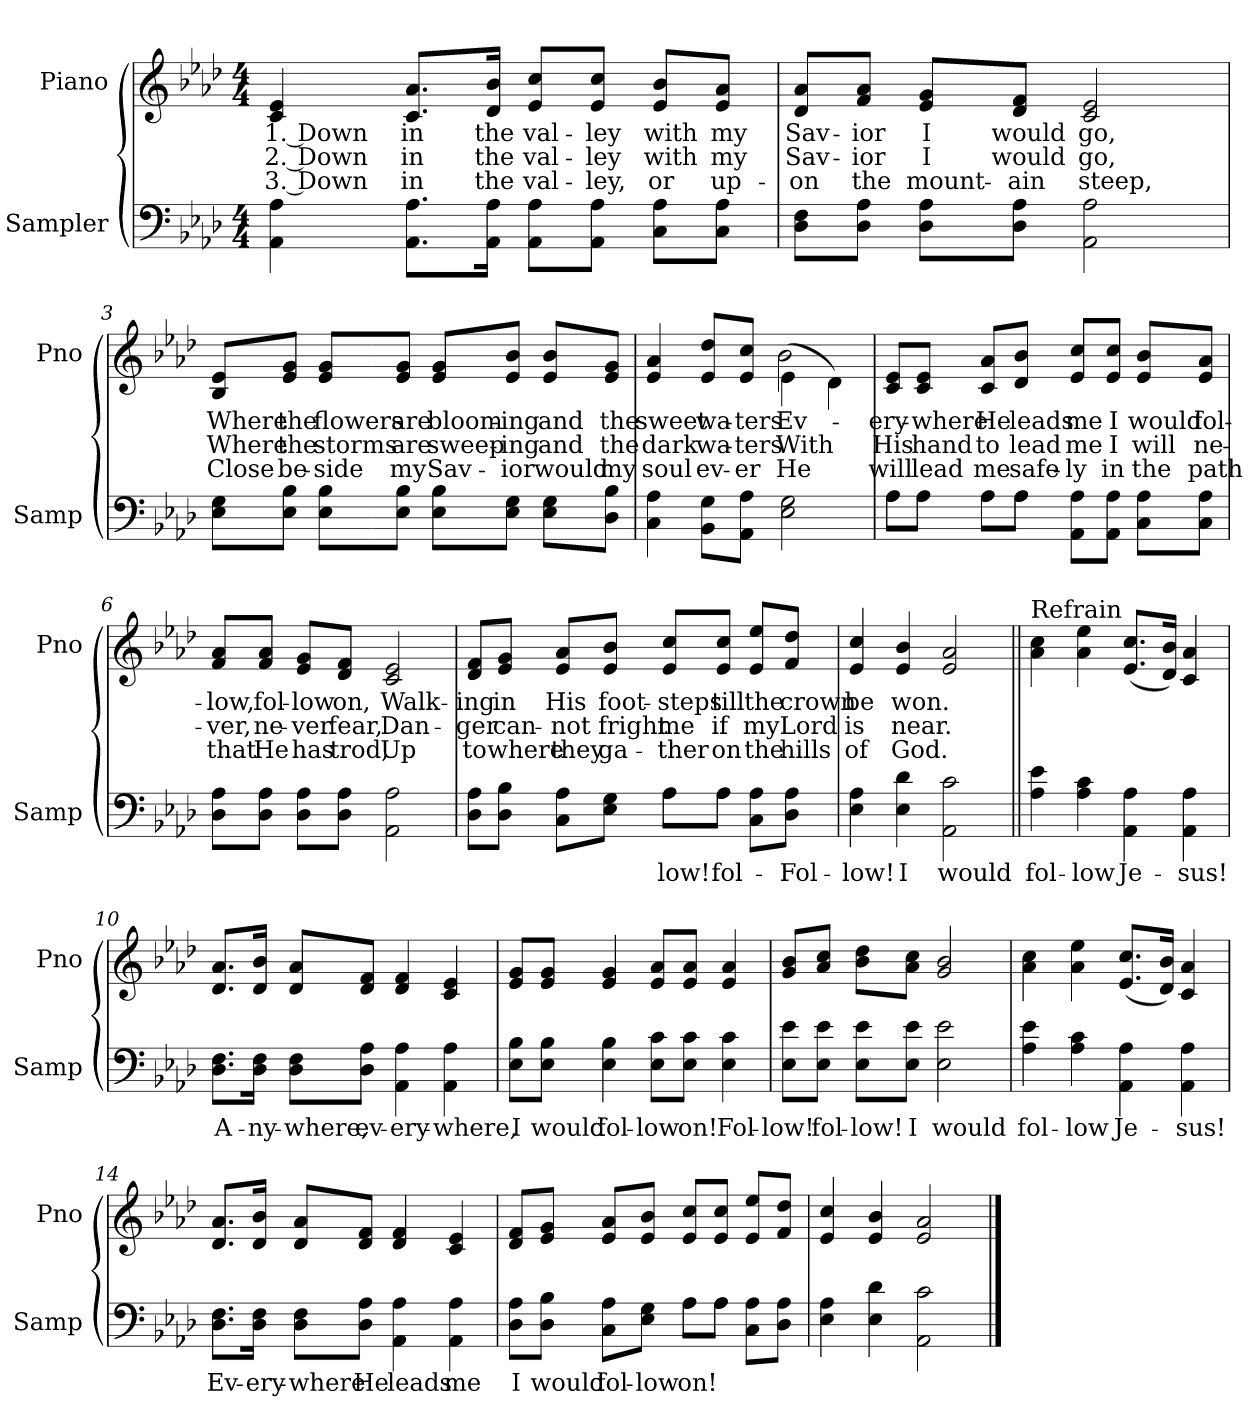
**kern	**text	**kern	**text	**text	**text
*part2	*part2	*part1	*part1	*part1	*part1
*staff2	*staff2	*staff1	*staff1	*staff1	*staff1
*I"Sampler	*	*I"Piano	*	*	*
*I'Samp	*	*I'Pno	*	*	*
*clefF4	*	*clefG2	*	*	*
*k[b-e-a-d-]	*	*k[b-e-a-d-]	*	*	*
*A-:	*	*A-:	*	*	*
*M4/4	*	*M4/4	*	*	*
=1	=1	=1	=1	=1	=1
4AA- 4A-	.	4c 4e-	1. Down	2. Down	3. Down
8.AA-\ 8.A-\L	.	8.c/ 8.a-/L	in	in	in
16AA-\ 16A-\Jk	.	16d-/ 16b-/Jk	the	the	the
8AA-\ 8A-\L	.	8e-/ 8cc/L	val-	val-	val-
8AA-\ 8A-\J	.	8e-/ 8cc/J	-ley	-ley	-ley,
8C\ 8A-\L	.	8e-/ 8b-/L	with	with	or
8C\ 8A-\J	.	8e-/ 8a-/J	my	my	up-
=2	=2	=2	=2	=2	=2
8D-\ 8F\L	.	8d-/ 8a-/L	Sav-	Sav-	-on
8D-\ 8A-\J	.	8f/ 8a-/J	-ior	-ior	the
8D-\ 8A-\L	.	8e-/ 8g/L	I	I	mount-
8D-\ 8A-\J	.	8d-/ 8f/J	would	would	-ain
2AA- 2A-	.	2c 2e-	go,	go,	steep,
=3	=3	=3	=3	=3	=3
8E-\ 8G\L	.	8B-/ 8e-/L	Where	Where	Close
8E-\ 8B-\J	.	8e-/ 8g/J	the	the	be-
8E-\ 8B-\L	.	8e-/ 8g/L	flowers	storms	-side
8E-\ 8B-\J	.	8e-/ 8g/J	are	are	my
8E-\ 8B-\L	.	8e-/ 8g/L	bloom-	sweep-	Sav-
8E-\ 8G\J	.	8e-/ 8b-/J	-ing	-ing	-ior
8E-\ 8G\L	.	8e-/ 8b-/L	and	and	would
8D-\ 8B-\J	.	8e-/ 8g/J	the	the	my
=4	=4	=4	=4	=4	=4
*	*	*^	*	*	*
4C 4A-	.	4e- 4a-	2ryy	sweet	dark	soul
8BB-\ 8G\L	.	8e-/ 8dd-/L	.	wa-	wa-	ev-
8AA-\ 8A-\J	.	8e-/ 8cc/J	.	-ters	-ters	-er
2E- 2G	.	(4e-\	2b-	Ev-	With	He
.	.	4d-\)	.	.	.	.
*	*	*v	*v	*	*	*
=5	=5	=5	=5	=5	=5
*^	*	*	*	*	*
8A-\L	8A-\L	.	8c/ 8e-/L	-ery-	His	will
8A-\J	8A-\J	.	8c/ 8e-/J	-where	hand	lead
8A-\L	8A-\L	.	8c/ 8a-/L	He	to	me
8A-\J	8A-\J	.	8d-/ 8b-/J	leads	lead	safe-
8AA-\ 8A-\L	2ryy	.	8e-/ 8cc/L	me	me	-ly
8AA-\ 8A-\J	.	.	8e-/ 8cc/J	I	I	in
8C\ 8A-\L	.	.	8e-/ 8b-/L	would	will	the
8C\ 8A-\J	.	.	8e-/ 8a-/J	fol-	ne-	path
*v	*v	*	*	*	*	*
=6	=6	=6	=6	=6	=6
8D-\ 8A-\L	.	8f/ 8a-/L	-low,	-ver,	that
8D-\ 8A-\J	.	8f/ 8a-/J	fol-	ne-	He
8D-\ 8A-\L	.	8e-/ 8g/L	-low	-ver	has
8D-\ 8A-\J	.	8d-/ 8f/J	on,	fear,	trod,
2AA- 2A-	.	2c 2e-	Walk-	Dan-	Up
=7	=7	=7	=7	=7	=7
*^	*	*	*	*	*
8D-\ 8A-\L	2ryy	.	8d-/ 8f/L	-ing	-ger	to
8D-\ 8B-\J	.	.	8e-/ 8g/J	in	can-	where
8C\ 8A-\L	.	.	8e-/ 8a-/L	His	-not	they
8E-\ 8G\J	.	.	8e-/ 8b-/J	foot-	fright	ga-
8A-\L	8A-\L	-low!	8e-/ 8cc/L	-steps	me	-ther
8A-\J	8A-\J	fol-	8e-/ 8cc/J	till	if	on
8C\ 8A-\L	4ryy	.	8e-/ 8ee-/L	the	my	the
8D-\ 8A-\J	.	Fol-	8f/ 8dd-/J	crown	Lord	hills
*v	*v	*	*	*	*	*
=8	=8	=8	=8	=8	=8
4E- 4A-	-low!	4e- 4cc	be	is	of
4E- 4d-	I	4e- 4b-	won.	near.	God.
2AA- 2c	would	2e- 2a-	.	.	.
=9||	=9||	=9||	=9||	=9||	=9||
!	!	!LO:TX:t=Refrain	!	!	!
4A- 4e-	fol-	4a- 4cc	.	.	.
4A- 4c	-low	4a- 4ee-	.	.	.
4AA- 4A-	Je-	(8.e-/ 8.cc/L	.	.	.
.	.	16d-/ 16b-/Jk)	.	.	.
4AA- 4A-	-sus!	4c 4a-	.	.	.
=10	=10	=10	=10	=10	=10
8.D-\ 8.F\L	A-	8.d-/ 8.a-/L	.	.	.
16D-\ 16F\Jk	-ny-	16d-/ 16b-/Jk	.	.	.
8D-\ 8F\L	-where,	8d-/ 8a-/L	.	.	.
8D-\ 8A-\J	ev-	8d-/ 8f/J	.	.	.
4AA- 4A-	-ery-	4d- 4f	.	.	.
4AA- 4A-	-where,	4c 4e-	.	.	.
=11	=11	=11	=11	=11	=11
8E-\ 8B-\L	I	8e-/ 8g/L	.	.	.
8E-\ 8B-\J	would	8e-/ 8g/J	.	.	.
4E- 4B-	fol-	4e- 4g	.	.	.
8E-\ 8c\L	-low	8e-/ 8a-/L	.	.	.
8E-\ 8c\J	on!	8e-/ 8a-/J	.	.	.
4E- 4c	Fol-	4e- 4a-	.	.	.
=12	=12	=12	=12	=12	=12
8E-\ 8e-\L	-low!	8g/ 8b-/L	.	.	.
8E-\ 8e-\J	fol-	8a-/ 8cc/J	.	.	.
8E-\ 8e-\L	-low!	8b-\ 8dd-\L	.	.	.
8E-\ 8e-\J	I	8a-\ 8cc\J	.	.	.
2E- 2e-	would	2g 2b-	.	.	.
=13	=13	=13	=13	=13	=13
4A- 4e-	fol-	4a- 4cc	.	.	.
4A- 4c	-low	4a- 4ee-	.	.	.
4AA- 4A-	Je-	(8.e-/ 8.cc/L	.	.	.
.	.	16d-/ 16b-/Jk)	.	.	.
4AA- 4A-	-sus!	4c 4a-	.	.	.
=14	=14	=14	=14	=14	=14
8.D-\ 8.F\L	Ev-	8.d-/ 8.a-/L	.	.	.
16D-\ 16F\Jk	-ery-	16d-/ 16b-/Jk	.	.	.
8D-\ 8F\L	-where	8d-/ 8a-/L	.	.	.
8D-\ 8A-\J	He	8d-/ 8f/J	.	.	.
4AA- 4A-	leads	4d- 4f	.	.	.
4AA- 4A-	me	4c 4e-	.	.	.
=15	=15	=15	=15	=15	=15
*^	*	*	*	*	*
8D-\ 8A-\L	2ryy	I	8d-/ 8f/L	.	.	.
8D-\ 8B-\J	.	would	8e-/ 8g/J	.	.	.
8C\ 8A-\L	.	fol-	8e-/ 8a-/L	.	.	.
8E-\ 8G\J	.	-low	8e-/ 8b-/J	.	.	.
8A-\L	8A-\L	on!	8e-/ 8cc/L	.	.	.
8A-\J	8A-\J	.	8e-/ 8cc/J	.	.	.
8C\ 8A-\L	4ryy	.	8e-/ 8ee-/L	.	.	.
8D-\ 8A-\J	.	.	8f/ 8dd-/J	.	.	.
*v	*v	*	*	*	*	*
=16	=16	=16	=16	=16	=16
4E- 4A-	.	4e- 4cc	.	.	.
4E- 4d-	.	4e- 4b-	.	.	.
2AA- 2c	.	2e- 2a-	.	.	.
==	==	==	==	==	==
*-	*-	*-	*-	*-	*-
